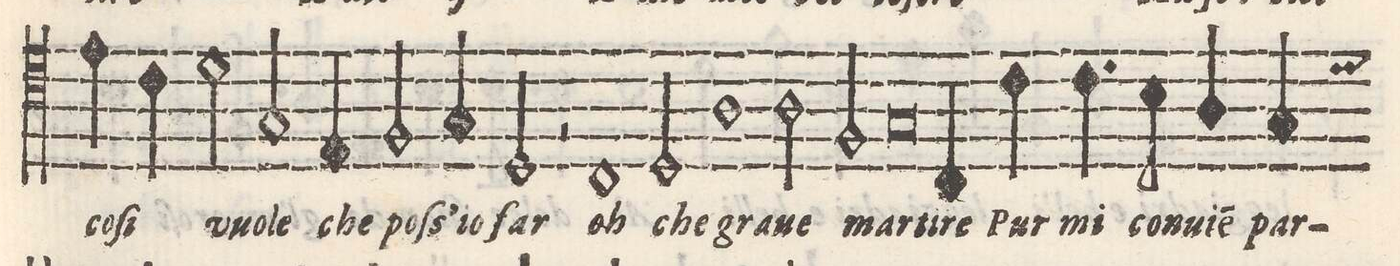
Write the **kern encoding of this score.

**kern	**text
*I"BASSO	*
*clefC4	*
*k[]	*
*met(c)	*
*M2/1	*
4e\	co-
4c\	-ſi
2d\	vuo-
2G/	-le
4E/	Che
2F/	poſ-
=28-	=28-
4G/	-s`io
2D/	far
2r	.
1C/	oh
=29-	=29-
2D/	che
1A	gra-
=30-	=30-
2A\	-ve
2F/	mar-
0G	-ti-
=31-	=31-
4C/	-re
4c\	Pur
4.c\	mi
8Bny\	con-
=32-	=32-
4A/	-vie(n)
4G/	par-
*-	*-
